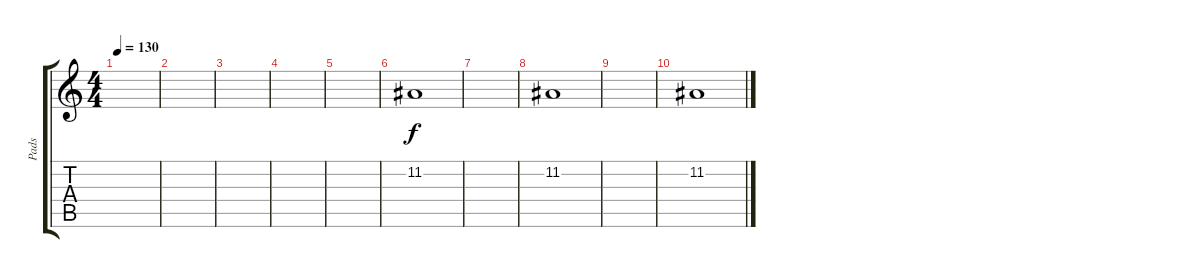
\track ("Pads" "Pads") {instrument pad2warm}
\staff {score tabs}
\tuning (E4 B3 G3 D3 A2 E2) {hide}
\ts (4 4)
\tempo 130
\clef g2
\ks c
|
|
|
|
|
11.2.1 |
|
11.2.1 |
|
11.2.1
